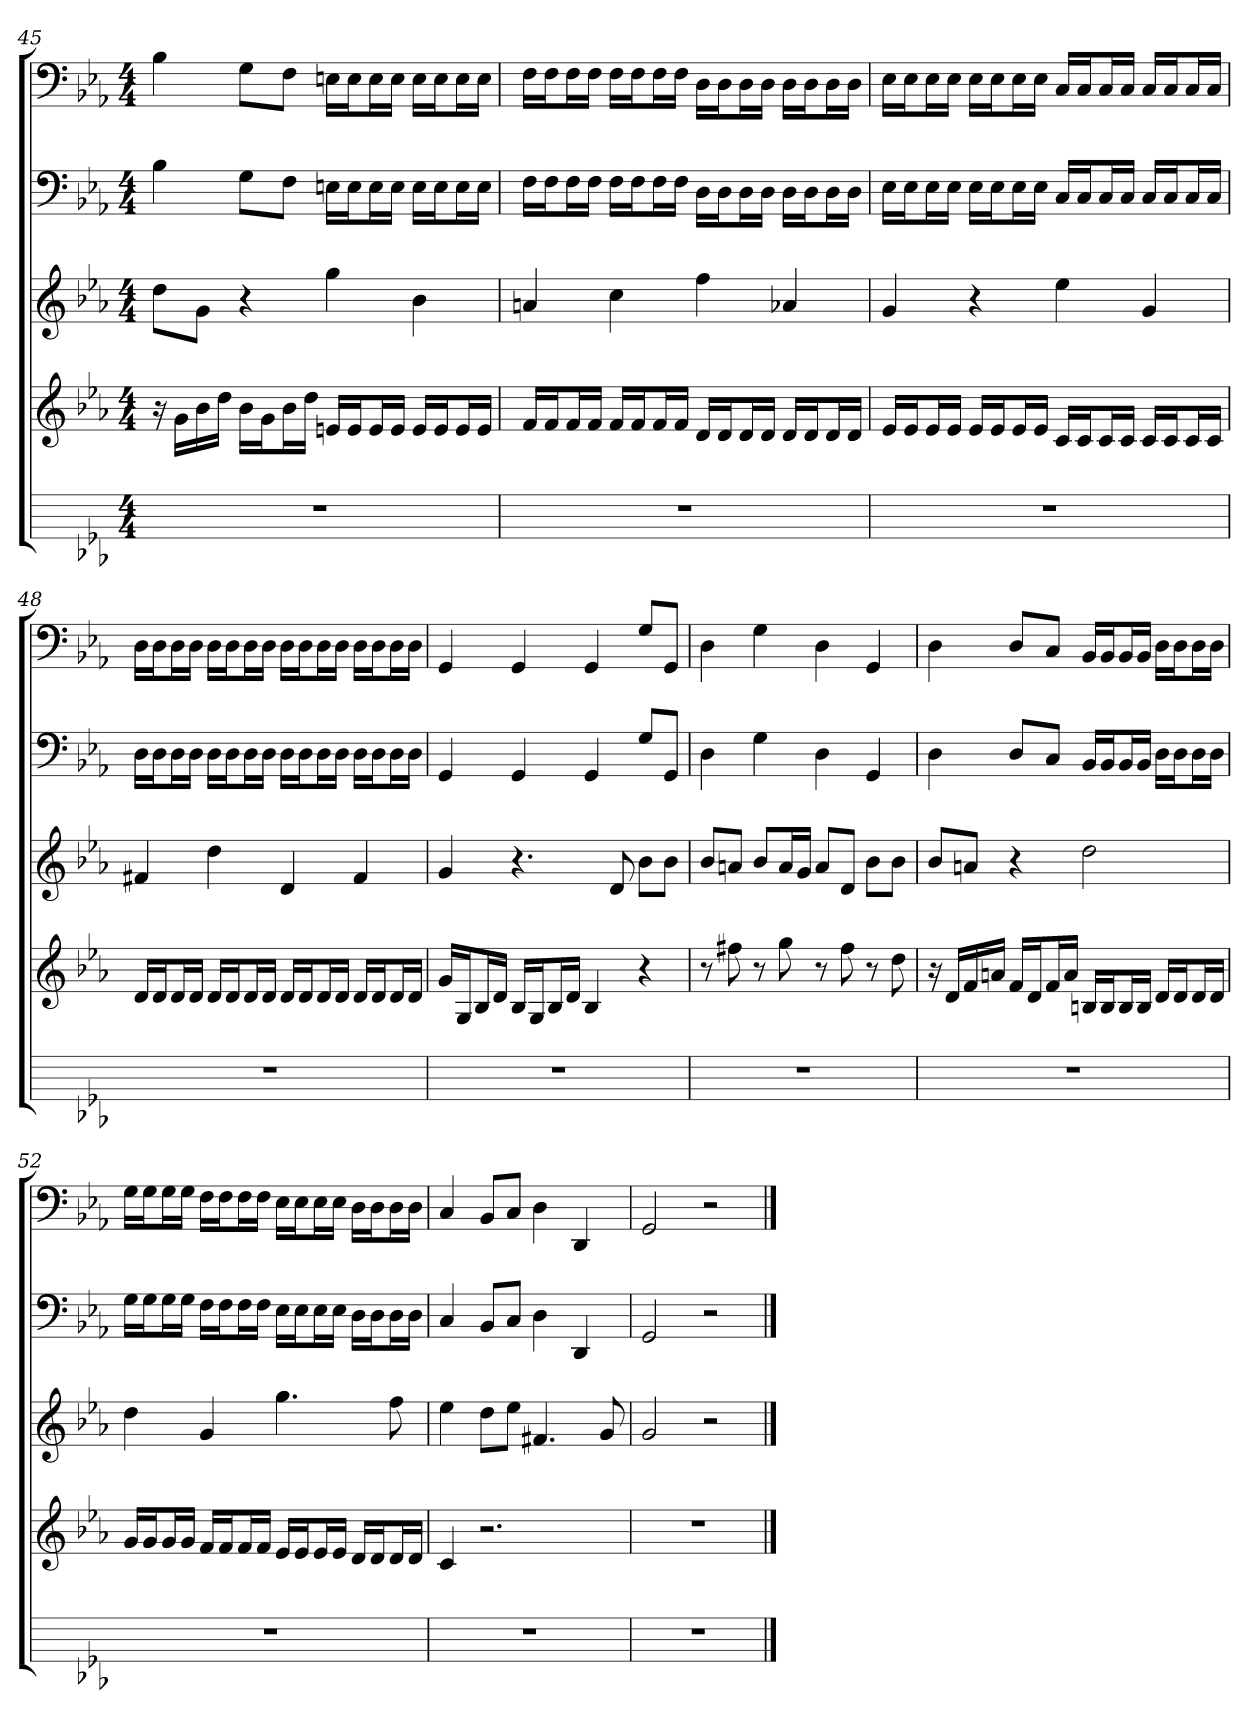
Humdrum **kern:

**kern	**kern	**kern	**kern	**kern
*part5	*part4	*part3	*part2	*part1
*staff5	*staff4	*staff3	*staff2	*staff1
*	*	*	*clefF4	*clefF4
*k[b-e-a-]	*k[b-e-a-]	*k[b-e-a-]	*k[b-e-a-]	*k[b-e-a-]
*E-:	*E-:	*E-:	*E-:	*E-:
*M4/4	*M4/4	*M4/4	*M4/4	*M4/4
=45	=45	=45	=45	=45
1r	16r	8ddL	4B-	4B-
.	16gLL	.	.	.
.	16b-	8gJ	.	.
.	16ddJJ	.	.	.
.	16b-LL	4r	8G\L	8G\L
.	16gJ	.	.	.
.	16b-L	.	8F\J	8F\J
.	16ddJJ	.	.	.
.	16enLL	4gg	16En\LL	16En\LL
.	16eJ	.	16E\J	16E\J
.	16eL	.	16E\L	16E\L
.	16eJJ	.	16E\JJ	16E\JJ
.	16eLL	4b-	16E\LL	16E\LL
.	16eJ	.	16E\J	16E\J
.	16eL	.	16E\L	16E\L
.	16eJJ	.	16E\JJ	16E\JJ
=46	=46	=46	=46	=46
1r	16fLL	4an	16F\LL	16F\LL
.	16fJ	.	16F\J	16F\J
.	16fL	.	16F\L	16F\L
.	16fJJ	.	16F\JJ	16F\JJ
.	16fLL	4cc	16F\LL	16F\LL
.	16fJ	.	16F\J	16F\J
.	16fL	.	16F\L	16F\L
.	16fJJ	.	16F\JJ	16F\JJ
.	16dLL	4ff	16D\LL	16D\LL
.	16dJ	.	16D\J	16D\J
.	16dL	.	16D\L	16D\L
.	16dJJ	.	16D\JJ	16D\JJ
.	16dLL	4a-X	16D\LL	16D\LL
.	16dJ	.	16D\J	16D\J
.	16dL	.	16D\L	16D\L
.	16dJJ	.	16D\JJ	16D\JJ
=47	=47	=47	=47	=47
1r	16e-LL	4g	16E-\LL	16E-\LL
.	16e-J	.	16E-\J	16E-\J
.	16e-L	.	16E-\L	16E-\L
.	16e-JJ	.	16E-\JJ	16E-\JJ
.	16e-LL	4r	16E-\LL	16E-\LL
.	16e-J	.	16E-\J	16E-\J
.	16e-L	.	16E-\L	16E-\L
.	16e-JJ	.	16E-\JJ	16E-\JJ
.	16cLL	4ee-	16C/LL	16C/LL
.	16cJ	.	16C/J	16C/J
.	16cL	.	16C/L	16C/L
.	16cJJ	.	16C/JJ	16C/JJ
.	16cLL	4g	16C/LL	16C/LL
.	16cJ	.	16C/J	16C/J
.	16cL	.	16C/L	16C/L
.	16cJJ	.	16C/JJ	16C/JJ
=48	=48	=48	=48	=48
1r	16dLL	4f#X	16D\LL	16D\LL
.	16dJ	.	16D\J	16D\J
.	16dL	.	16D\L	16D\L
.	16dJJ	.	16D\JJ	16D\JJ
.	16dLL	4dd	16D\LL	16D\LL
.	16dJ	.	16D\J	16D\J
.	16dL	.	16D\L	16D\L
.	16dJJ	.	16D\JJ	16D\JJ
.	16dLL	4d	16D\LL	16D\LL
.	16dJ	.	16D\J	16D\J
.	16dL	.	16D\L	16D\L
.	16dJJ	.	16D\JJ	16D\JJ
.	16dLL	4f#	16D\LL	16D\LL
.	16dJ	.	16D\J	16D\J
.	16dL	.	16D\L	16D\L
.	16dJJ	.	16D\JJ	16D\JJ
=49	=49	=49	=49	=49
1r	16gLL	4g	4GG	4GG
.	16GJ	.	.	.
.	16B-L	.	.	.
.	16dJJ	.	.	.
.	16B-LL	4.r	4GG	4GG
.	16GJ	.	.	.
.	16B-L	.	.	.
.	16dJJ	.	.	.
.	4B-	.	4GG	4GG
.	.	8d	.	.
.	4r	8b-L	8G/L	8G/L
.	.	8b-J	8GG/J	8GG/J
=50	=50	=50	=50	=50
1r	8r	8b-L	4D	4D
.	8ff#X	8anJ	.	.
.	8r	8b-L	4G	4G
.	8gg	16aL	.	.
.	.	16gJJ	.	.
.	8r	8aL	4D	4D
.	8ff#	8dJ	.	.
.	8r	8b-L	4GG	4GG
.	8dd	8b-J	.	.
=51	=51	=51	=51	=51
1r	16r	8b-L	4D	4D
.	16dLL	.	.	.
.	16f	8anJ	.	.
.	16anJJ	.	.	.
.	16fLL	4r	8D/L	8D/L
.	16dJ	.	.	.
.	16fL	.	8C/J	8C/J
.	16aJJ	.	.	.
.	16BnLL	2dd	16BB-/LL	16BB-/LL
.	16BJ	.	16BB-/J	16BB-/J
.	16BL	.	16BB-/L	16BB-/L
.	16BJJ	.	16BB-/JJ	16BB-/JJ
.	16dLL	.	16D\LL	16D\LL
.	16dJ	.	16D\J	16D\J
.	16dL	.	16D\L	16D\L
.	16dJJ	.	16D\JJ	16D\JJ
=52	=52	=52	=52	=52
1r	16gLL	4dd	16G\LL	16G\LL
.	16gJ	.	16G\J	16G\J
.	16gL	.	16G\L	16G\L
.	16gJJ	.	16G\JJ	16G\JJ
.	16fLL	4g	16F\LL	16F\LL
.	16fJ	.	16F\J	16F\J
.	16fL	.	16F\L	16F\L
.	16fJJ	.	16F\JJ	16F\JJ
.	16e-LL	4.gg	16E-\LL	16E-\LL
.	16e-J	.	16E-\J	16E-\J
.	16e-L	.	16E-\L	16E-\L
.	16e-JJ	.	16E-\JJ	16E-\JJ
.	16dLL	.	16D\LL	16D\LL
.	16dJ	.	16D\J	16D\J
.	16dL	8ff	16D\L	16D\L
.	16dJJ	.	16D\JJ	16D\JJ
=53	=53	=53	=53	=53
1r	4c	4ee-	4C	4C
.	2.r	8ddL	8BB-/L	8BB-/L
.	.	8ee-J	8C/J	8C/J
.	.	4.f#X	4D	4D
.	.	.	4DD	4DD
.	.	8g	.	.
=54	=54	=54	=54	=54
1r	1r	2g	2GG	2GG
.	.	2r	2r	2r
==	==	==	==	==
*-	*-	*-	*-	*-
